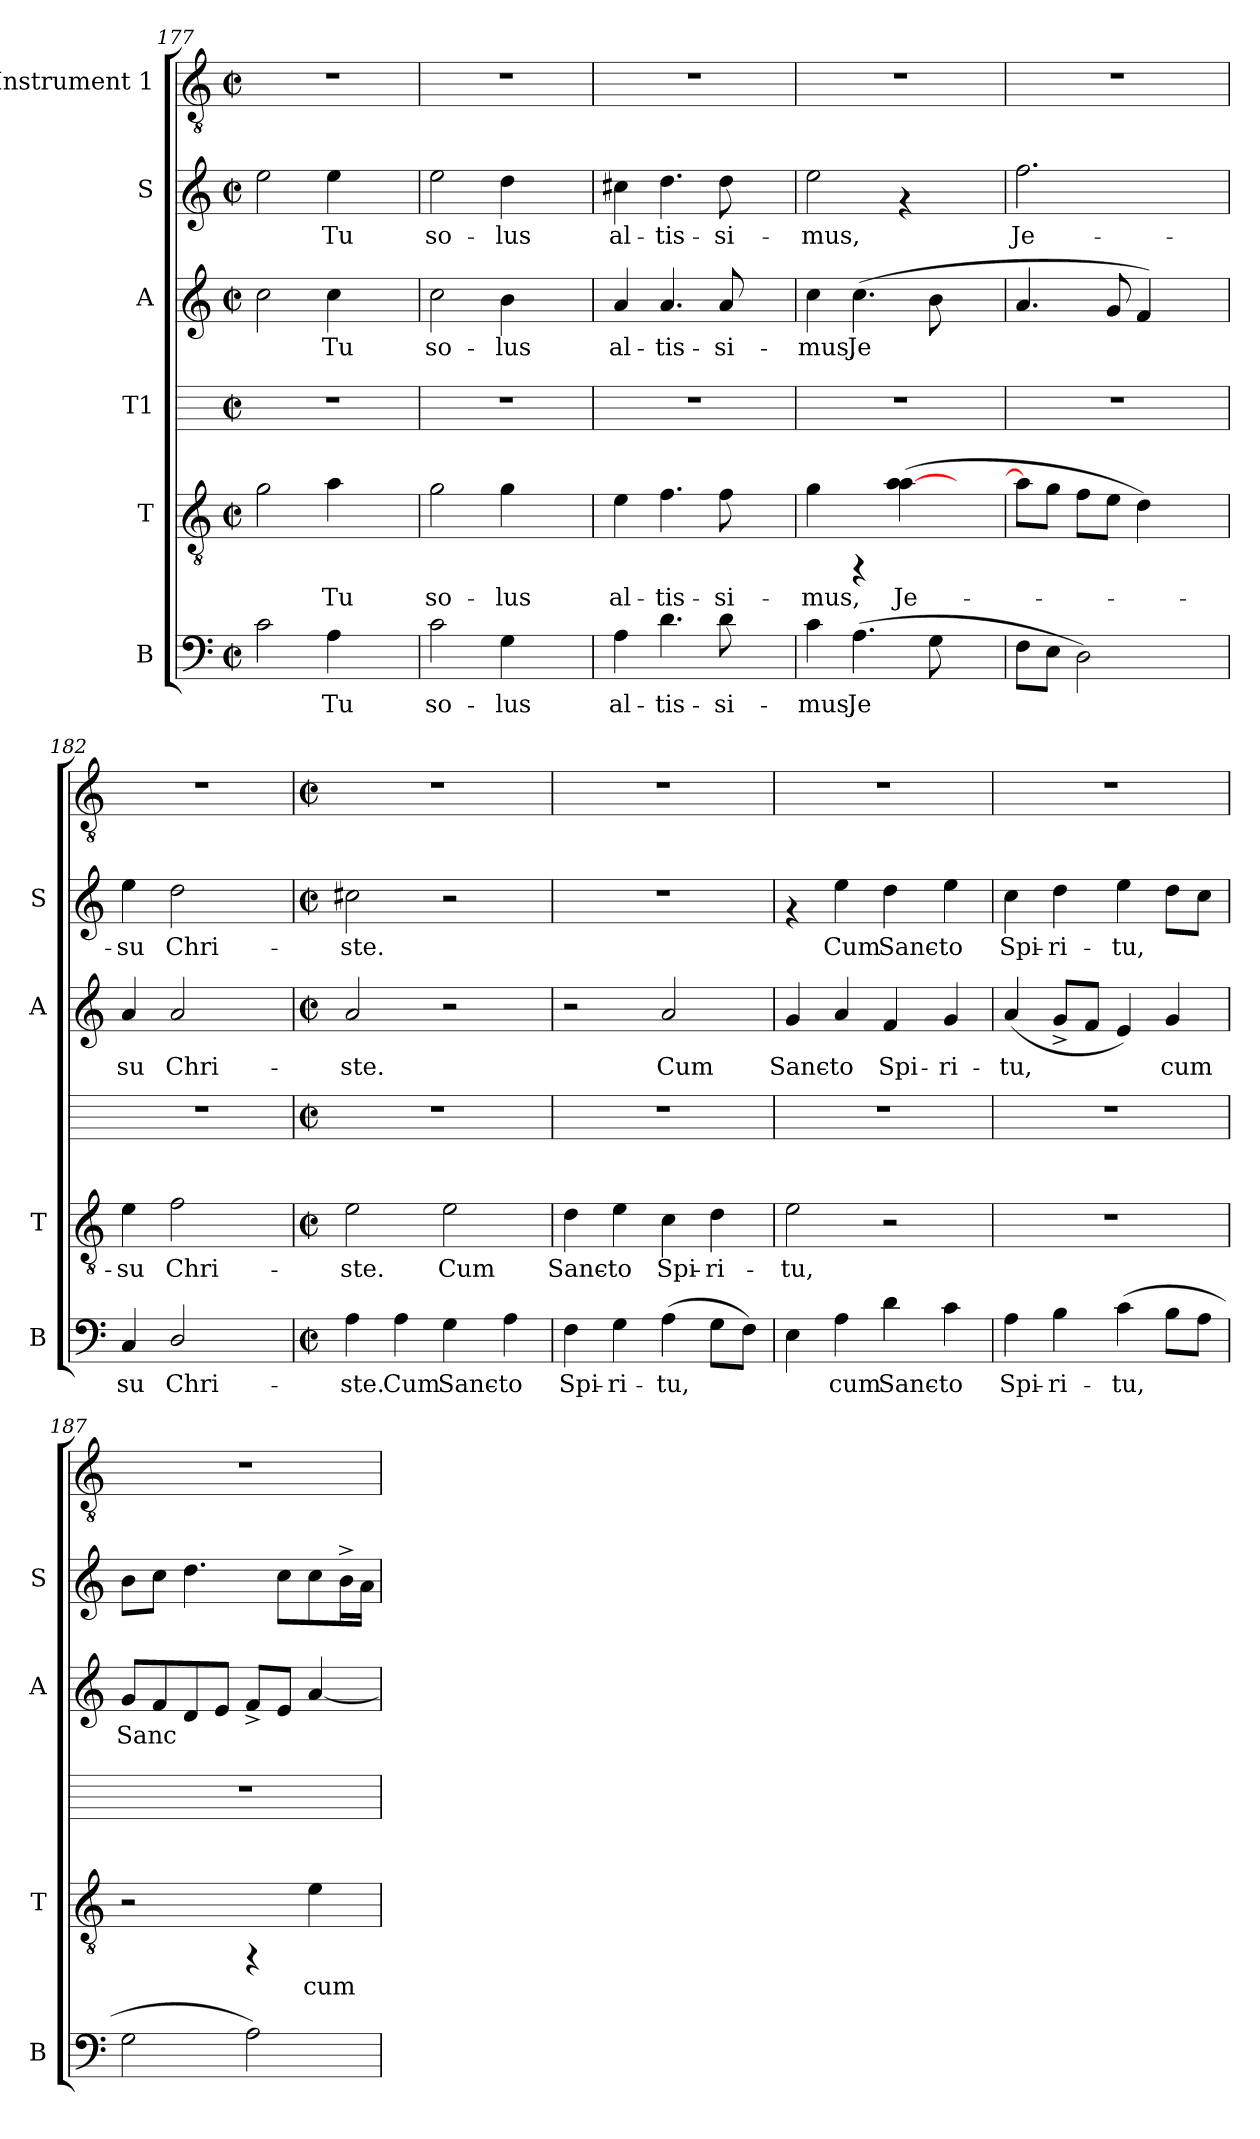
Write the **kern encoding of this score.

**kern	**text	**kern	**text	**kern	**kern	**text	**kern	**text	**kern
*part6	*part6	*part5	*part5	*part4	*part3	*part3	*part2	*part2	*part1
*staff6	*staff6	*staff5	*staff5	*staff4	*staff3	*staff3	*staff2	*staff2	*staff1
*I"B	*	*I"T	*	*I"T1	*I"A	*	*I"S	*	*I"Instrument 1
*I'B	*	*I'T	*	*	*I'A	*	*I'S	*	*
*clefF4	*	*clefGv2	*	*	*clefG2	*	*clefG2	*	*clefGv2
*k[]	*	*k[]	*	*k[]	*k[]	*	*k[]	*	*k[]
*C:	*	*C:	*	*C:	*C:	*	*C:	*	*C:
*M2/2	*	*M2/2	*	*M2/2	*M2/2	*	*M2/2	*	*M2/2
*met(c|)	*	*met(c|)	*	*met(c|)	*met(c|)	*	*met(c|)	*	*met(c|)
=177	=177	=177	=177	=177	=177	=177	=177	=177	=177
!	!LO:LY:b:cj	!	!LO:LY:b:cj	!	!	!LO:LY:b:cj	!	!LO:LY:b:cj	!
2c\	.	2g\	.	1r	2cc\	.	2ee\	.	1r
!	!LO:LY:b:cj	!	!LO:LY:b:cj	!	!	!LO:LY:b:cj	!	!LO:LY:b:cj	!
4A\	Tu	4a\	Tu	.	4cc\	Tu	4ee\	Tu	.
4ryy	.	4ryy	.	.	4ryy	.	4ryy	.	.
=178	=178	=178	=178	=178	=178	=178	=178	=178	=178
!	!LO:LY:b:cj	!	!LO:LY:b:cj	!	!	!LO:LY:b:cj	!	!LO:LY:b:cj	!
2c\	so-	2g\	so-	1r	2cc\	so-	2ee\	so-	1r
!	!LO:LY:b:cj	!	!LO:LY:b:cj	!	!	!LO:LY:b:cj	!	!LO:LY:b:cj	!
4G\	-lus	4g\	-lus	.	4b\	-lus	4dd\	-lus	.
4ryy	.	4ryy	.	.	4ryy	.	4ryy	.	.
!!LO:LB:g=z
=179	=179	=179	=179	=179	=179	=179	=179	=179	=179
!	!LO:LY:b:cj	!	!LO:LY:b:cj	!	!	!LO:LY:b:cj	!	!LO:LY:b:cj	!
4A\	al-	4e\	al-	1r	4a/	al-	4cc#X\	al-	1r
!	!LO:LY:b:cj	!	!LO:LY:b:cj	!	!	!LO:LY:b:cj	!	!LO:LY:b:cj	!
4.d\	-tis-	4.f\	-tis-	.	4.a/	-tis-	4.dd\	-tis-	.
!	!LO:LY:b:cj	!	!LO:LY:b:cj	!	!	!LO:LY:b:cj	!	!LO:LY:b:cj	!
8d\	-si-	8f\	-si-	.	8a/	-si-	8dd\	-si-	.
4ryy	.	4ryy	.	.	4ryy	.	4ryy	.	.
=180	=180	=180	=180	=180	=180	=180	=180	=180	=180
!	!LO:LY:b:cj	!	!LO:LY:b:cj	!	!	!LO:LY:b:cj	!	!LO:LY:b:cj	!
4c\	-mus,	4g\	-mus,	1r	4cc\	-mus,	2ee\	-mus,	1r
!	!LO:LY:b:cj	!	!	!	!	!LO:LY:b:cj	!	!	!
(>4.A\	Je-	4rFF	.	.	(>4.cc\	Je-	.	.	.
!	!	!	!LO:LY:b:cj	!	!	!	!	!	!
.	.	(>4a\ [>4a\	Je-	.	.	.	4rf	.	.
!	!LO:LY:b:cj	!	!	!	!	!LO:LY:b:cj	!	!	!
8G\	-	.	.	.	8b\	-	.	.	.
4ryy	.	4ryy	.	.	4ryy	.	4ryy	.	.
=181	=181	=181	=181	=181	=181	=181	=181	=181	=181
!	!	!	!	!	!	!	!	!LO:LY:b:cj	!
8F\L	.	8a\L]	.	1r	4.a/	.	2.ff\	Je-	1r
8E\J	.	8g\J	.	.	.	.	.	.	.
2D\)	.	8f\L	.	.	.	.	.	.	.
.	.	8e\J	.	.	8g/	.	.	.	.
.	.	4d\)	.	.	4f/)	.	.	.	.
4ryy	.	4ryy	.	.	4ryy	.	4ryy	.	.
=182	=182	=182	=182	=182	=182	=182	=182	=182	=182
!	!LO:LY:b:cj	!	!LO:LY:b:cj	!	!	!LO:LY:b:cj	!	!LO:LY:b:cj	!
4C/	su	4e\	-su	1r	4a/	su	4ee\	-su	1r
!	!LO:LY:b:cj	!	!LO:LY:b:cj	!	!	!LO:LY:b:cj	!	!LO:LY:b:cj	!
2D/	Chri-	2f\	Chri-	.	2a/	Chri-	2dd\	Chri-	.
4ryy	.	4ryy	.	.	4ryy	.	4ryy	.	.
=183	=183	=183	=183	=183	=183	=183	=183	=183	=183
*M2/2	*	*M2/2	*	*M2/2	*M2/2	*	*M2/2	*	*M2/2
*met(c|)	*	*met(c|)	*	*met(c|)	*met(c|)	*	*met(c|)	*	*met(c|)
!	!LO:LY:b:cj	!	!LO:LY:b:cj	!	!	!LO:LY:b:cj	!	!LO:LY:b:cj	!
4A\	-ste.	2e\	-ste.	1r	2a/	-ste.	2cc#X\	-ste.	1r
!	!LO:LY:b:cj	!	!	!	!	!	!	!	!
4A\	Cum	.	.	.	.	.	.	.	.
!	!LO:LY:b:cj	!	!LO:LY:b:cj	!	!	!	!	!	!
4G\	Sanc-	2e\	Cum	.	2r	.	2r	.	.
!	!LO:LY:b:cj	!	!	!	!	!	!	!	!
4A\	-to	.	.	.	.	.	.	.	.
=184	=184	=184	=184	=184	=184	=184	=184	=184	=184
!	!LO:LY:b:cj	!	!LO:LY:b:cj	!	!	!	!	!	!
4F\	Spi-	4d\	Sanc-	1r	2r	.	1r	.	1r
!	!LO:LY:b:cj	!	!LO:LY:b:cj	!	!	!	!	!	!
4G\	-ri-	4e\	-to	.	.	.	.	.	.
!	!LO:LY:b:cj	!	!LO:LY:b:cj	!	!	!LO:LY:b:cj	!	!	!
(>4A\	-tu,	4c\	Spi-	.	2a/	Cum	.	.	.
!	!LO:LY:b:cj	!	!LO:LY:b:cj	!	!	!	!	!	!
8G\L	.	4d\	-ri-	.	.	.	.	.	.
!	!LO:LY:b:cj	!	!	!	!	!	!	!	!
8F\J)	.	.	.	.	.	.	.	.	.
!!LO:PB:g=z
=185	=185	=185	=185	=185	=185	=185	=185	=185	=185
!	!LO:LY:b:cj	!	!LO:LY:b:cj	!	!	!LO:LY:b:cj	!	!	!
4E\	.	2e\	-tu,	1r	4g/	Sanc-	4rf	.	1r
!	!LO:LY:b:cj	!	!	!	!	!LO:LY:b:cj	!	!LO:LY:b:cj	!
4A\	cum	.	.	.	4a/	-to	4ee\	Cum	.
!	!LO:LY:b:cj	!	!	!	!	!LO:LY:b:cj	!	!LO:LY:b:cj	!
4d\	Sanc-	2r	.	.	4f/	Spi-	4dd\	Sanc-	.
!	!LO:LY:b:cj	!	!	!	!	!LO:LY:b:cj	!	!LO:LY:b:cj	!
4c\	-to	.	.	.	4g/	-ri-	4ee\	-to	.
=186	=186	=186	=186	=186	=186	=186	=186	=186	=186
!	!LO:LY:b:cj	!	!	!	!	!LO:LY:b:cj	!	!LO:LY:b:cj	!
4A\	Spi-	1r	.	1r	(<4a/	-tu,	4cc\	Spi-	1r
!	!LO:LY:b:cj	!	!	!	!	!LO:LY:b:cj	!	!LO:LY:b:cj	!
4B\	-ri-	.	.	.	8g^>/L	.	4dd\	-ri-	.
!	!	!	!	!	!	!LO:LY:b:cj	!	!	!
.	.	.	.	.	8f/J	.	.	.	.
!	!LO:LY:b:cj	!	!	!	!	!LO:LY:b:cj	!	!LO:LY:b:cj	!
(>4c\	-tu,	.	.	.	4e/)	.	4ee\	-tu,	.
!	!LO:LY:b:cj	!	!	!	!	!LO:LY:b:cj	!	!LO:LY:b:cj	!
8B\L	.	.	.	.	4g/	cum	8dd\L	.	.
!	!LO:LY:b:cj	!	!	!	!	!	!	!LO:LY:b:cj	!
8A\J	.	.	.	.	.	.	8cc\J	.	.
=187	=187	=187	=187	=187	=187	=187	=187	=187	=187
!	!	!	!	!	!	!LO:LY:b:cj	!	!	!
2G\	.	2r	.	1r	8g/L	Sanc-	8b\L	.	1r
!	!	!	!	!	!	!LO:LY:b:cj	!	!	!
.	.	.	.	.	8f/	-	8cc\J	.	.
!	!	!	!	!	!	!LO:LY:b:cj	!	!	!
.	.	.	.	.	8d/	.	4.dd\	.	.
!	!	!	!	!	!	!LO:LY:b:cj	!	!	!
.	.	.	.	.	8e/J	.	.	.	.
!	!	!	!	!	!	!LO:LY:b:cj	!	!	!
2A\)	.	4rFF	.	.	8f^>/L	.	.	.	.
!	!	!	!	!	!	!LO:LY:b:cj	!	!	!
.	.	.	.	.	8e/J	.	8cc\L	.	.
!	!	!	!LO:LY:b:cj	!	!	!LO:LY:b:cj	!	!	!
.	.	4e\	cum	.	[<4a/	.	8cc\	.	.
.	.	.	.	.	.	.	16b^<\	.	.
.	.	.	.	.	.	.	16a\J	.	.
=	=	=	=	=	=	=	=	=	=
*-	*-	*-	*-	*-	*-	*-	*-	*-	*-
